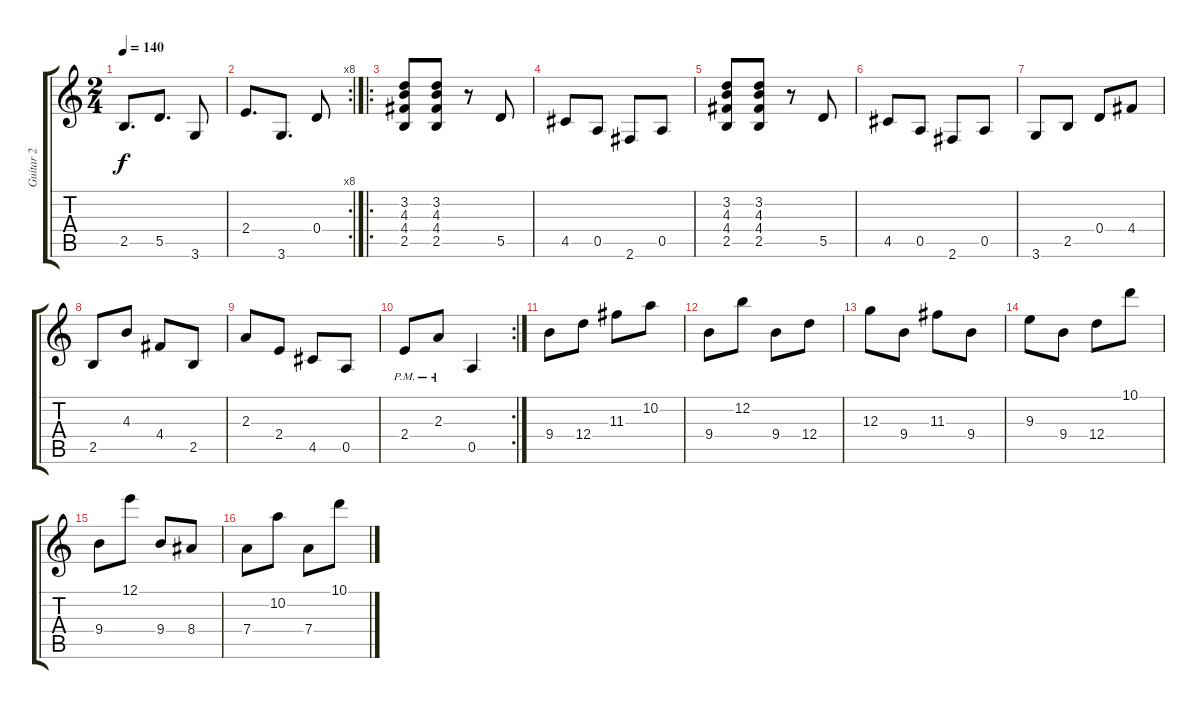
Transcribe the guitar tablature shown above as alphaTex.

\track ("Guitar 2" "Guitar 2") {instrument distortionguitar}
\staff {score tabs}
\tuning (E4 B3 G3 D3 A2 E2) {hide}
\ts (2 4)
\tempo 140
\clef g2
\ks c
2.5.8{d dy f} 5.5.8{d} 3.6.8 |
\rc 8
2.4.8{d} 3.6.8{d} 0.4.8 |
\ro
(3.2 4.3 4.4 2.5).8 (3.2 4.3 4.4 2.5).8 r.8 5.5.8 |
4.5.8 0.5.8 2.6.8 0.5.8 |
(3.2 4.3 4.4 2.5).8 (3.2 4.3 4.4 2.5).8 r.8 5.5.8 |
4.5.8 0.5.8 2.6.8 0.5.8 |
3.6.8 2.5.8 0.4.8 4.4.8 |
2.5.8 4.3.8 4.4.8 2.5.8 |
2.3.8 2.4.8 4.5.8 0.5.8 |
\rc 2
2.4{pm}.8 2.3{pm}.8 0.5.4 |
9.4.8 12.4.8 11.3.8 10.2.8 |
9.4.8 12.2.8 9.4.8 12.4.8 |
12.3.8 9.4.8 11.3.8 9.4.8 |
9.3.8 9.4.8 12.4.8 10.1.8 |
9.4.8 12.1.8 9.4.8 8.4.8 |
7.4.8 10.2.8 7.4.8 10.1.8
